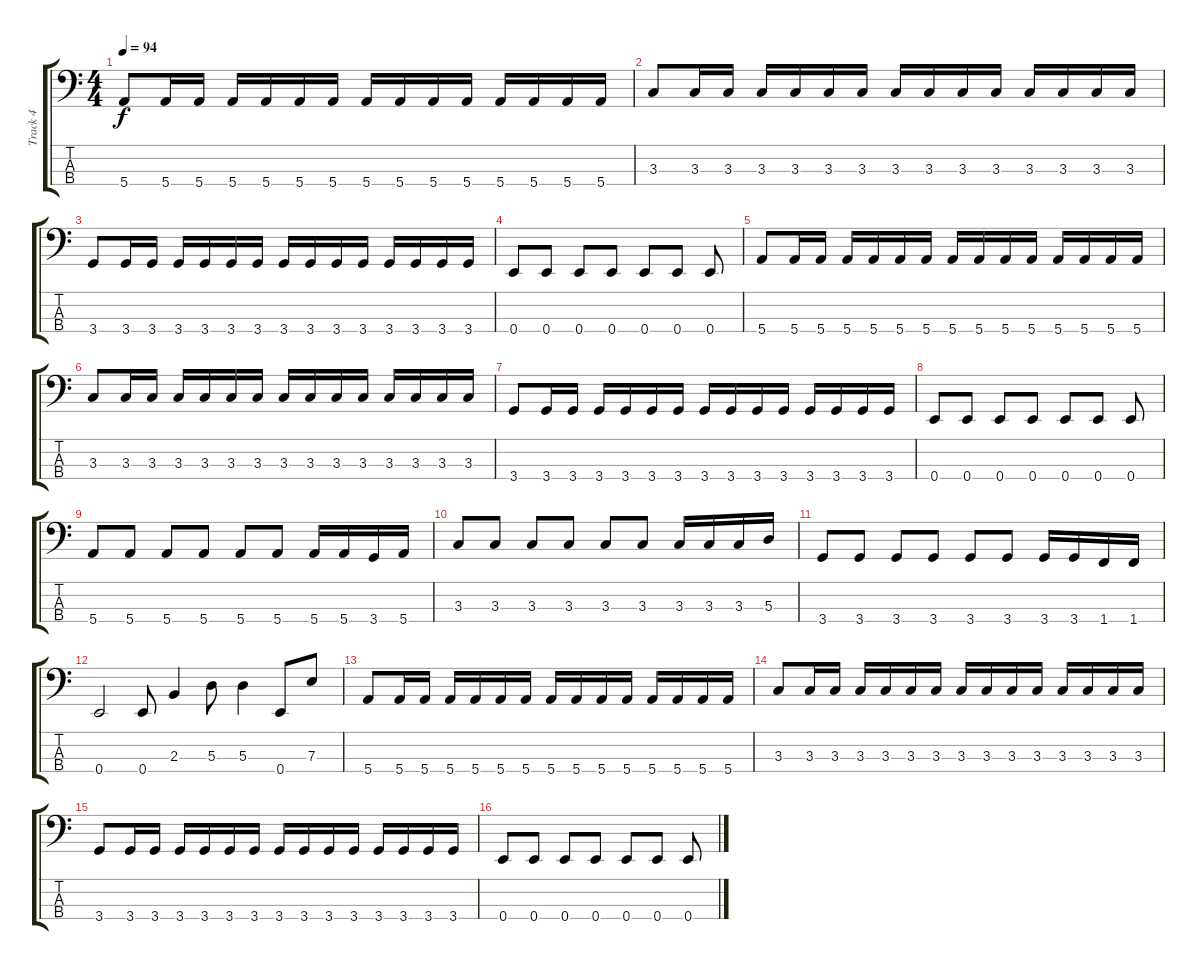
\track ("Track 4" "Track 4") {instrument electricbassfinger}
\staff {score tabs}
\tuning (G2 D2 A1 E1) {hide}
\ts (4 4)
\tempo 94
\clef f4
\ks c
5.4.8{dy f} 5.4.16 5.4.16 5.4.16 5.4.16 5.4.16 5.4.16 5.4.16 5.4.16 5.4.16 5.4.16 5.4.16 5.4.16 5.4.16 5.4.16 |
3.3.8 3.3.16 3.3.16 3.3.16 3.3.16 3.3.16 3.3.16 3.3.16 3.3.16 3.3.16 3.3.16 3.3.16 3.3.16 3.3.16 3.3.16 |
3.4.8 3.4.16 3.4.16 3.4.16 3.4.16 3.4.16 3.4.16 3.4.16 3.4.16 3.4.16 3.4.16 3.4.16 3.4.16 3.4.16 3.4.16 |
0.4.8 0.4.8 0.4.8 0.4.8 0.4.8 0.4.8 0.4.8 |
5.4.8 5.4.16 5.4.16 5.4.16 5.4.16 5.4.16 5.4.16 5.4.16 5.4.16 5.4.16 5.4.16 5.4.16 5.4.16 5.4.16 5.4.16 |
3.3.8 3.3.16 3.3.16 3.3.16 3.3.16 3.3.16 3.3.16 3.3.16 3.3.16 3.3.16 3.3.16 3.3.16 3.3.16 3.3.16 3.3.16 |
3.4.8 3.4.16 3.4.16 3.4.16 3.4.16 3.4.16 3.4.16 3.4.16 3.4.16 3.4.16 3.4.16 3.4.16 3.4.16 3.4.16 3.4.16 |
0.4.8 0.4.8 0.4.8 0.4.8 0.4.8 0.4.8 0.4.8 |
5.4.8 5.4.8 5.4.8 5.4.8 5.4.8 5.4.8 5.4.16 5.4.16 3.4.16 5.4.16 |
3.3.8 3.3.8 3.3.8 3.3.8 3.3.8 3.3.8 3.3.16 3.3.16 3.3.16 5.3.16 |
3.4.8 3.4.8 3.4.8 3.4.8 3.4.8 3.4.8 3.4.16 3.4.16 1.4.16 1.4.16 |
0.4.2 0.4.8 2.3.4 5.3.8 5.3.4 0.4.8 7.3.8 |
5.4.8 5.4.16 5.4.16 5.4.16 5.4.16 5.4.16 5.4.16 5.4.16 5.4.16 5.4.16 5.4.16 5.4.16 5.4.16 5.4.16 5.4.16 |
3.3.8 3.3.16 3.3.16 3.3.16 3.3.16 3.3.16 3.3.16 3.3.16 3.3.16 3.3.16 3.3.16 3.3.16 3.3.16 3.3.16 3.3.16 |
3.4.8 3.4.16 3.4.16 3.4.16 3.4.16 3.4.16 3.4.16 3.4.16 3.4.16 3.4.16 3.4.16 3.4.16 3.4.16 3.4.16 3.4.16 |
0.4.8 0.4.8 0.4.8 0.4.8 0.4.8 0.4.8 0.4.8
